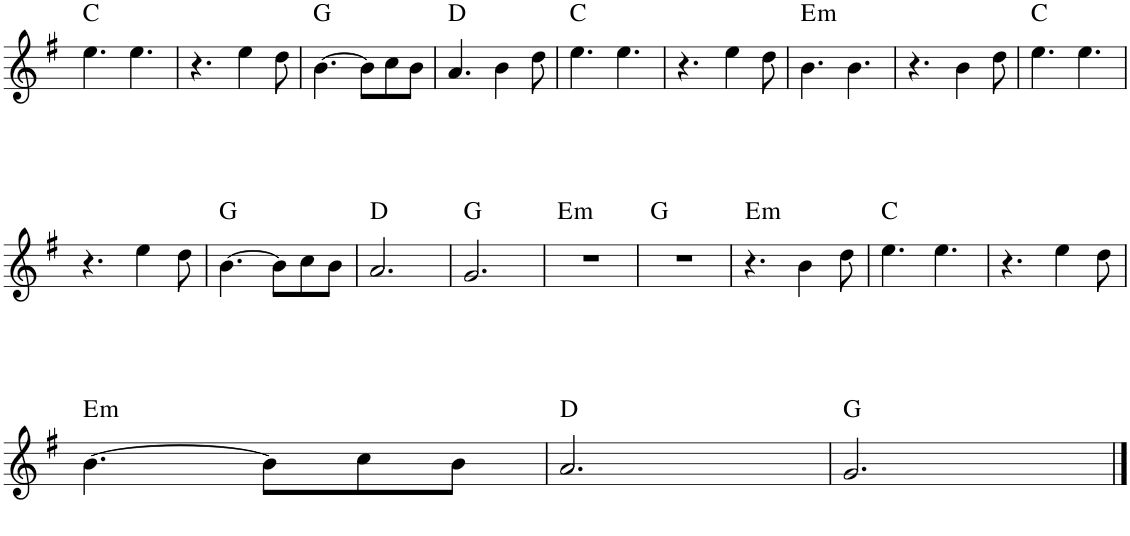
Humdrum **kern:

**kern	**harte
*part1	*part1
*staff1	*
*I"Piano	*
*I'Pno.	*
!!LO:PB:g=z
*clefG2	*
*k[f#]	*
*M6/8	*
=55	=55
4.ee\	C:maj
4.ee\	.
=56	=56
4.r	.
4ee\	.
8dd\	.
=57	=57
[4.b\	G:maj
8b\L]	.
8cc\	.
8b\J	.
=58	=58
4.a/	D:maj
4b\	.
8dd\	.
=59	=59
4.ee\	C:maj
4.ee\	.
=60	=60
4.r	.
4ee\	.
8dd\	.
=61	=61
!	!LO:H:kt=m
4.b\	E:min
4.b\	.
=62	=62
4.r	.
4b\	.
8dd\	.
=63	=63
4.ee\	C:maj
4.ee\	.
!!LO:LB:g=z
=64	=64
4.r	.
4ee\	.
8dd\	.
=65	=65
[4.b\	G:maj
8b\L]	.
8cc\	.
8b\J	.
=66	=66
2.a/	D:maj
=67	=67
2.g/	G:maj
=68	=68
!	!LO:H:kt=m
2.r	E:min
=69	=69
2.r	G:maj
=70	=70
!	!LO:H:kt=m
4.r	E:min
4b\	.
8dd\	.
=71	=71
4.ee\	C:maj
4.ee\	.
=72	=72
4.r	.
4ee\	.
8dd\	.
!!LO:LB:g=z
=73	=73
!	!LO:H:kt=m
[4.b\	E:min
8b\L]	.
8cc\	.
8b\J	.
=74	=74
2.a/	D:maj
=75	=75
2.g/	G:maj
==	==
*-	*-
